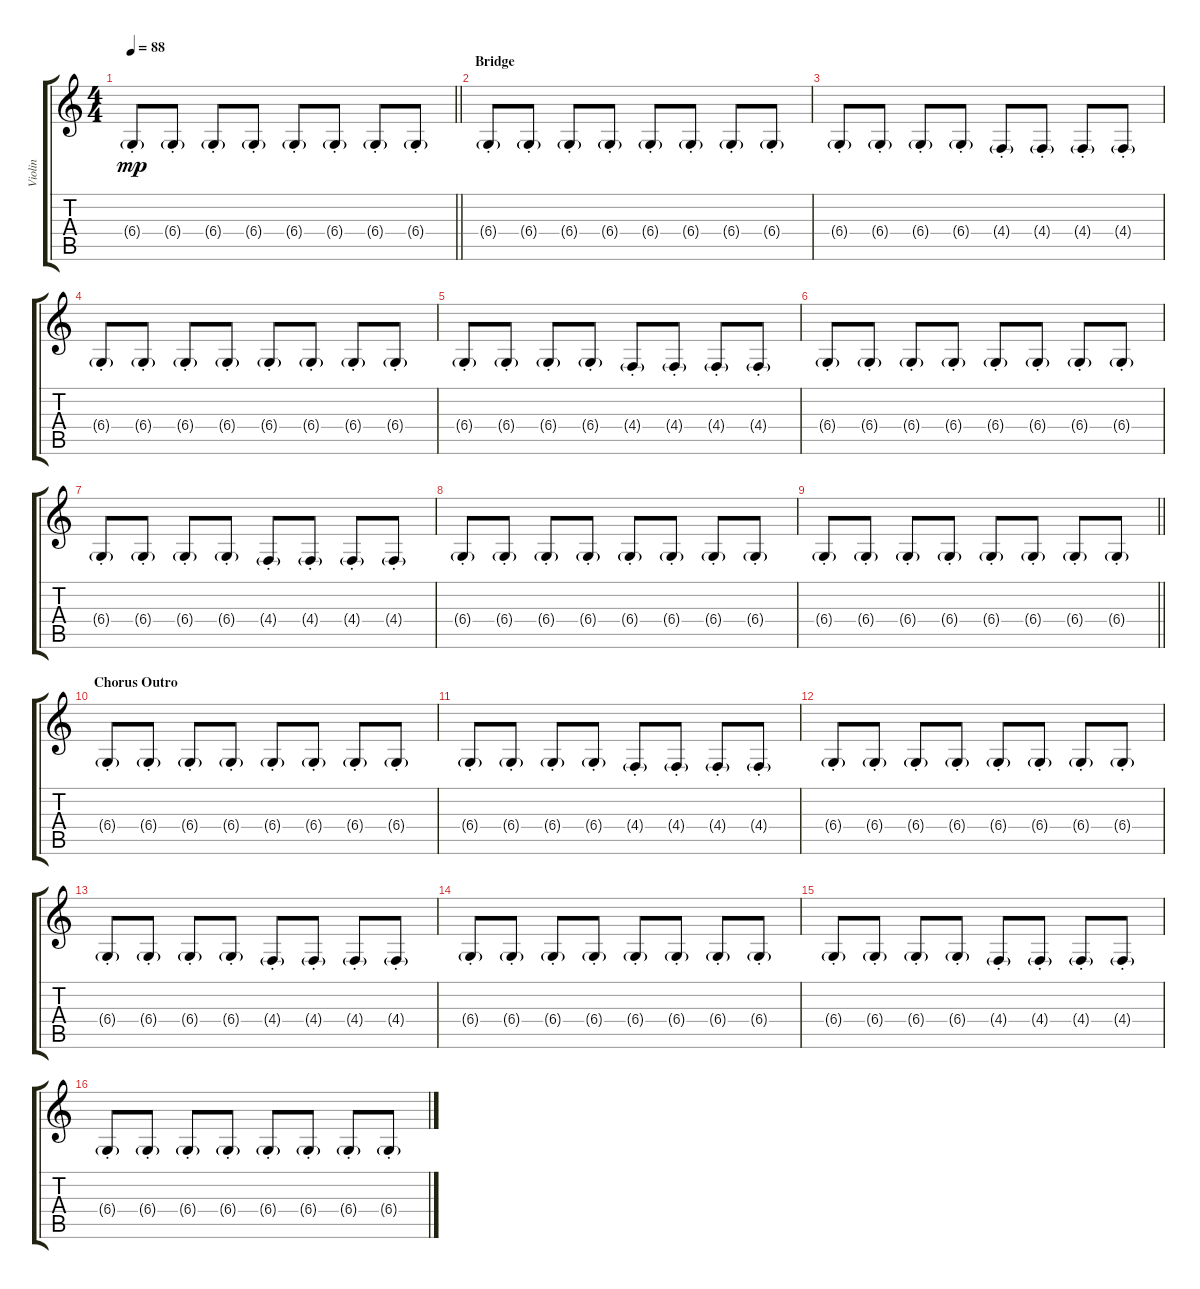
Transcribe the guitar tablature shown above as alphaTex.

\track ("Violin" "Violin") {instrument violin}
\staff {score tabs}
\tuning (Eb4 Bb3 Gb3 Db3 Ab2 Eb2) {hide}
\ts (4 4)
\tempo 88
\clef g2
\barLineRight lightlight
\ks c
6.4{g st}.8{dy mp} 6.4{g st}.8 6.4{g st}.8 6.4{g st}.8 6.4{g st}.8 6.4{g st}.8 6.4{g st}.8 6.4{g st}.8 |
\section ("" "Bridge")
6.4{g st}.8 6.4{g st}.8 6.4{g st}.8 6.4{g st}.8 6.4{g st}.8 6.4{g st}.8 6.4{g st}.8 6.4{g st}.8 |
6.4{g st}.8 6.4{g st}.8 6.4{g st}.8 6.4{g st}.8 4.4{g st}.8 4.4{g st}.8 4.4{g st}.8 4.4{g st}.8 |
6.4{g st}.8 6.4{g st}.8 6.4{g st}.8 6.4{g st}.8 6.4{g st}.8 6.4{g st}.8 6.4{g st}.8 6.4{g st}.8 |
6.4{g st}.8 6.4{g st}.8 6.4{g st}.8 6.4{g st}.8 4.4{g st}.8 4.4{g st}.8 4.4{g st}.8 4.4{g st}.8 |
6.4{g st}.8 6.4{g st}.8 6.4{g st}.8 6.4{g st}.8 6.4{g st}.8 6.4{g st}.8 6.4{g st}.8 6.4{g st}.8 |
6.4{g st}.8 6.4{g st}.8 6.4{g st}.8 6.4{g st}.8 4.4{g st}.8 4.4{g st}.8 4.4{g st}.8 4.4{g st}.8 |
6.4{g st}.8 6.4{g st}.8 6.4{g st}.8 6.4{g st}.8 6.4{g st}.8 6.4{g st}.8 6.4{g st}.8 6.4{g st}.8 |
\barLineRight lightlight
6.4{g st}.8 6.4{g st}.8 6.4{g st}.8 6.4{g st}.8 6.4{g st}.8 6.4{g st}.8 6.4{g st}.8 6.4{g st}.8 |
\section ("" "Chorus Outro")
6.4{g st}.8 6.4{g st}.8 6.4{g st}.8 6.4{g st}.8 6.4{g st}.8 6.4{g st}.8 6.4{g st}.8 6.4{g st}.8 |
6.4{g st}.8 6.4{g st}.8 6.4{g st}.8 6.4{g st}.8 4.4{g st}.8 4.4{g st}.8 4.4{g st}.8 4.4{g st}.8 |
6.4{g st}.8 6.4{g st}.8 6.4{g st}.8 6.4{g st}.8 6.4{g st}.8 6.4{g st}.8 6.4{g st}.8 6.4{g st}.8 |
6.4{g st}.8 6.4{g st}.8 6.4{g st}.8 6.4{g st}.8 4.4{g st}.8 4.4{g st}.8 4.4{g st}.8 4.4{g st}.8 |
6.4{g st}.8 6.4{g st}.8 6.4{g st}.8 6.4{g st}.8 6.4{g st}.8 6.4{g st}.8 6.4{g st}.8 6.4{g st}.8 |
6.4{g st}.8 6.4{g st}.8 6.4{g st}.8 6.4{g st}.8 4.4{g st}.8 4.4{g st}.8 4.4{g st}.8 4.4{g st}.8 |
6.4{g st}.8 6.4{g st}.8 6.4{g st}.8 6.4{g st}.8 6.4{g st}.8 6.4{g st}.8 6.4{g st}.8 6.4{g st}.8
